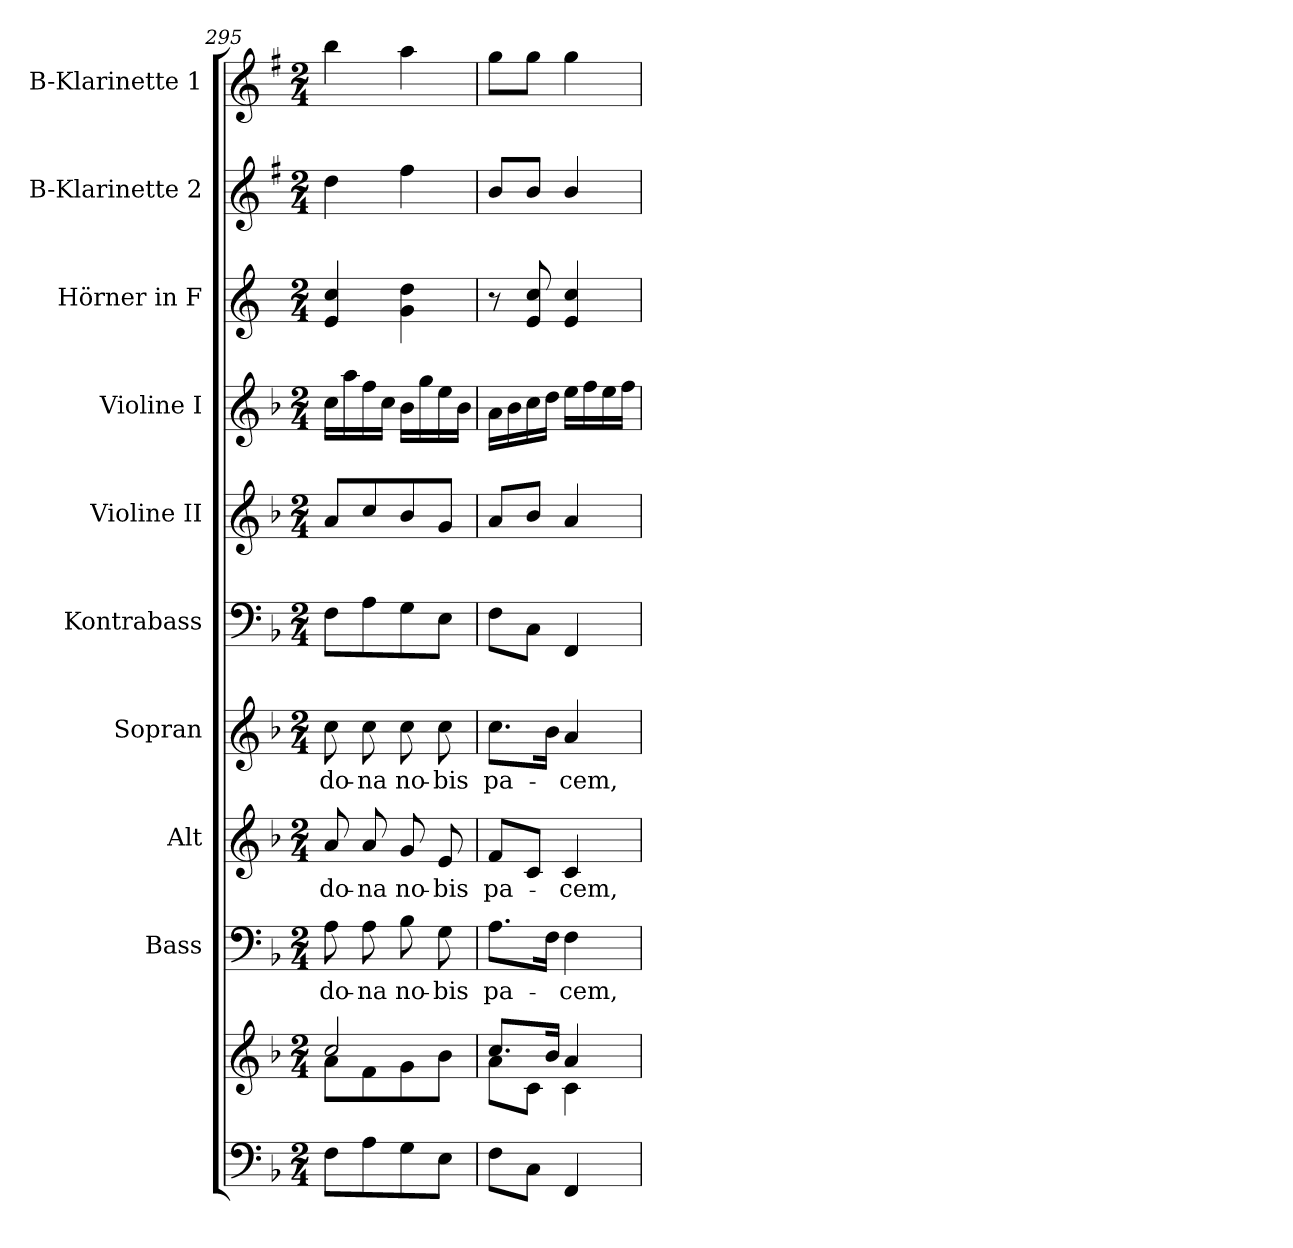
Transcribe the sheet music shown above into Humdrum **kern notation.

**kern	**kern	**kern	**text	**kern	**text	**kern	**text	**kern	**kern	**kern	**kern	**kern	**kern
*part10	*part10	*part9	*part9	*part8	*part8	*part7	*part7	*part6	*part5	*part4	*part3	*part2	*part1
*staff11	*staff10	*staff9	*staff9	*staff8	*staff8	*staff7	*staff7	*staff6	*staff5	*staff4	*staff3	*staff2	*staff1
*	*	*I"Bass	*	*I"Alt	*	*I"Sopran	*	*I"Kontrabass	*I"Violine II	*I"Violine I	*I"Hörner in F	*I"B-Klarinette 2	*I"B-Klarinette 1
*	*	*I'B.	*	*I'A.	*	*I'S.	*	*I'Kb.	*I'Vl. II	*I'Vl. I	*	*I'B Kl. 2	*I'B Kl. 1
*clefF4	*clefG2	*clefF4	*	*clefG2	*	*clefG2	*	*clefF4	*clefG2	*clefG2	*clefG2	*clefG2	*clefG2
*	*	*	*	*	*	*	*	*ITrd7c12	*	*	*ITrd4c7	*ITrd1c2	*ITrd1c2
*k[b-]	*k[b-]	*k[b-]	*	*k[b-]	*	*k[b-]	*	*k[b-]	*k[b-]	*k[b-]	*k[b-]	*k[b-]	*k[b-]
*F:	*F:	*F:	*	*F:	*	*F:	*	*F:	*F:	*F:	*F:	*F:	*F:
*M2/4	*M2/4	*M2/4	*	*M2/4	*	*M2/4	*	*M2/4	*M2/4	*M2/4	*M2/4	*M2/4	*M2/4
=295	=295	=295	=295	=295	=295	=295	=295	=295	=295	=295	=295	=295	=295
*	*^	*	*	*	*	*	*	*	*	*	*	*	*
!	!	!	!	!LO:LY:b	!	!LO:LY:b	!	!LO:LY:b	!	!	!	!	!	!
8F\L	2cc/	8a\L	8A\	do-	8a/	do-	8cc\	do-	8FF\L	8a/L	16cc\LL	4A/ 4f/	4cc\	4aa\
.	.	.	.	.	.	.	.	.	.	.	16aa\	.	.	.
!	!	!	!	!LO:LY:b	!	!LO:LY:b	!	!LO:LY:b	!	!	!	!	!	!
8A\	.	8f\	8A\	-na	8a/	-na	8cc\	-na	8AA\	8cc/	16ff\	.	.	.
.	.	.	.	.	.	.	.	.	.	.	16cc\JJ	.	.	.
!	!	!	!	!LO:LY:b	!	!LO:LY:b	!	!LO:LY:b	!	!	!	!	!	!
8G\	.	8g\	8B-\	no-	8g/	no-	8cc\	no-	8GG\	8b-/	16b-\LL	4c\ 4g\	4ee\	4gg\
.	.	.	.	.	.	.	.	.	.	.	16gg\	.	.	.
!	!	!	!	!LO:LY:b	!	!LO:LY:b	!	!LO:LY:b	!	!	!	!	!	!
8E\J	.	8b-\J	8G\	-bis	8e/	-bis	8cc\	-bis	8EE\J	8g/J	16ee\	.	.	.
.	.	.	.	.	.	.	.	.	.	.	16b-\JJ	.	.	.
=296	=296	=296	=296	=296	=296	=296	=296	=296	=296	=296	=296	=296	=296	=296
!	!	!	!	!LO:LY:b	!	!LO:LY:b	!	!LO:LY:b	!	!	!	!	!	!
8F\L	8.cc/L	8a\L	8.A\L	pa-	8f/L	pa-	8.cc\L	pa-	8FF\L	8a/L	16a\LL	8r	8a/L	8ff\L
.	.	.	.	.	.	.	.	.	.	.	16b-\	.	.	.
8C\J	.	8c\J	.	.	8c/J	.	.	.	8CC\J	8b-/J	16cc\	8A/ 8f/	8a/J	8ff\J
.	16b-/Jk	.	16F\Jk	.	.	.	16b-\Jk	.	.	.	16dd\JJ	.	.	.
!	!	!	!	!LO:LY:b	!	!LO:LY:b	!	!LO:LY:b	!	!	!	!	!	!
4FF/	4a/	4c\	4F\	-cem,	4c/	-cem,	4a/	-cem,	4FFF/	4a/	16ee\LL	4A/ 4f/	4a/	4ff\
.	.	.	.	.	.	.	.	.	.	.	16ff\	.	.	.
.	.	.	.	.	.	.	.	.	.	.	16ee\	.	.	.
.	.	.	.	.	.	.	.	.	.	.	16ff\JJ	.	.	.
*	*v	*v	*	*	*	*	*	*	*	*	*	*	*	*
=	=	=	=	=	=	=	=	=	=	=	=	=	=
*-	*-	*-	*-	*-	*-	*-	*-	*-	*-	*-	*-	*-	*-
